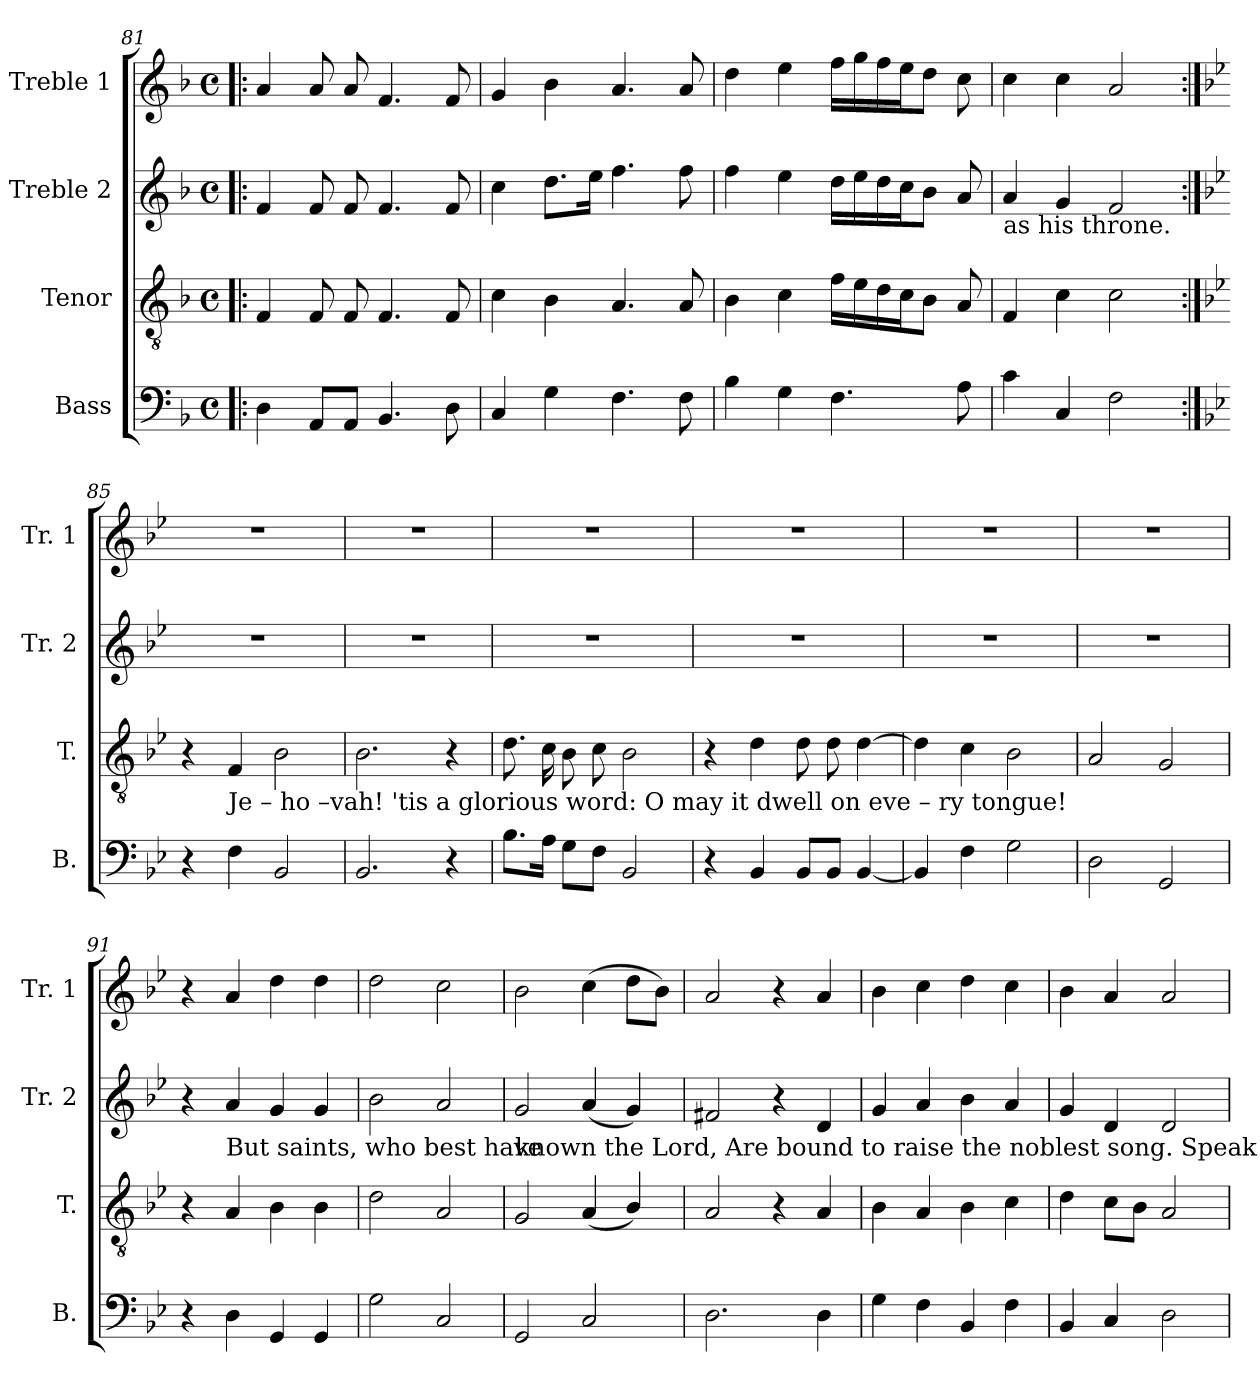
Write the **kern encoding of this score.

**kern	**kern	**kern	**kern
*part4	*part3	*part2	*part1
*staff4	*staff3	*staff2	*staff1
*I"Bass	*I"Tenor	*I"Treble 2	*I"Treble 1
*I'B.	*I'T.	*I'Tr. 2	*I'Tr. 1
*clefF4	*clefGv2	*clefG2	*clefG2
*k[b-]	*k[b-]	*k[b-]	*k[b-]
*M4/4	*M4/4	*M4/4	*M4/4
*met(c)	*met(c)	*met(c)	*met(c)
=81!|:	=81!|:	=81!|:	=81!|:
4D\	4F/	4f/	4a/
8AA/L	8F/	8f/	8a/
8AA/J	8F/	8f/	8a/
4.BB-/	4.F/	4.f/	4.f/
8D\	8F/	8f/	8f/
=82	=82	=82	=82
4C/	4c\	4cc\	4g/
4G\	4B-\	8.dd\L	4b-\
.	.	16ee\Jk	.
4.F\	4.A/	4.ff\	4.a/
8F\	8A/	8ff\	8a/
=83	=83	=83	=83
4B-\	4B-\	4ff\	4dd\
4G\	4c\	4ee\	4ee\
4.F\	16f\LL	16dd\LL	16ff\LL
.	16e\	16ee\	16gg\
.	16d\	16dd\	16ff\
.	16c\J	16cc\J	16ee\J
.	8B-\J	8b-\J	8dd\J
8A\	8A/	8a/	8cc\
!!LO:PB:g=z
=84	=84	=84	=84
!	!	!LO:TX:b:t=as his throne.	!
4c\	4F/	4a/	4cc\
4C/	4c\	4g/	4cc\
2F\	2c\	2f/	2a/
=85:|!	=85:|!	=85:|!	=85:|!
*k[b-e-]	*k[b-e-]	*k[b-e-]	*k[b-e-]
4r	4r	1r	1r
!	!LO:TX:b:t=Je – ho –vah!        'tis a glorious word&colon;      O  may  it  dwell    on eve – ry tongue!	!	!
4F\	4F/	.	.
2BB-/	2B-\	.	.
=86	=86	=86	=86
2.BB-/	2.B-\	1r	1r
4r	4r	.	.
=87	=87	=87	=87
8.B-\L	8.d\	1r	1r
16A\Jk	16c\	.	.
8G\L	8B-\	.	.
8F\J	8c\	.	.
2BB-/	2B-\	.	.
=88	=88	=88	=88
4r	4r	1r	1r
4BB-/	4d\	.	.
8BB-/L	8d\	.	.
8BB-/J	8d\	.	.
[4BB-/	[4d\	.	.
=89	=89	=89	=89
4BB-/]	4d\]	1r	1r
4F\	4c\	.	.
2G\	2B-\	.	.
=90	=90	=90	=90
2D\	2A/	1r	1r
2GG/	2G/	.	.
=91	=91	=91	=91
4r	4r	4r	4r
!	!	!LO:TX:b:t=But saints, who best have	!
4D\	4A/	4a/	4a/
4GG/	4B-\	4g/	4dd\
4GG/	4B-\	4g/	4dd\
=92	=92	=92	=92
2G\	2d\	2b-\	2dd\
2C/	2A/	2a/	2cc\
!!LO:LB:g=z
=93	=93	=93	=93
!	!	!LO:TX:b:t=known  the        Lord,          Are  bound  to  raise  the   noblest      song.                         Speak of the wonders of that love   Which	!
2GG/	2G/	2g/	2b-\
2C/	(4A/	(4a/	(4cc\
.	4B-/)	4g/)	8dd\L
.	.	.	8b-\J)
=94	=94	=94	=94
2.D\	2A/	2f#X/	2a/
.	4r	4r	4r
4D\	4A/	4d/	4a/
=95	=95	=95	=95
4G\	4B-\	4g/	4b-\
4F\	4A/	4a/	4cc\
4BB-/	4B-\	4b-\	4dd\
4F\	4c\	4a/	4cc\
=96	=96	=96	=96
4BB-/	4d\	4g/	4b-\
4C/	8c\L	4d/	4a/
.	8B-\J	.	.
2D\	2A/	2d/	2a/
=	=	=	=
*-	*-	*-	*-
